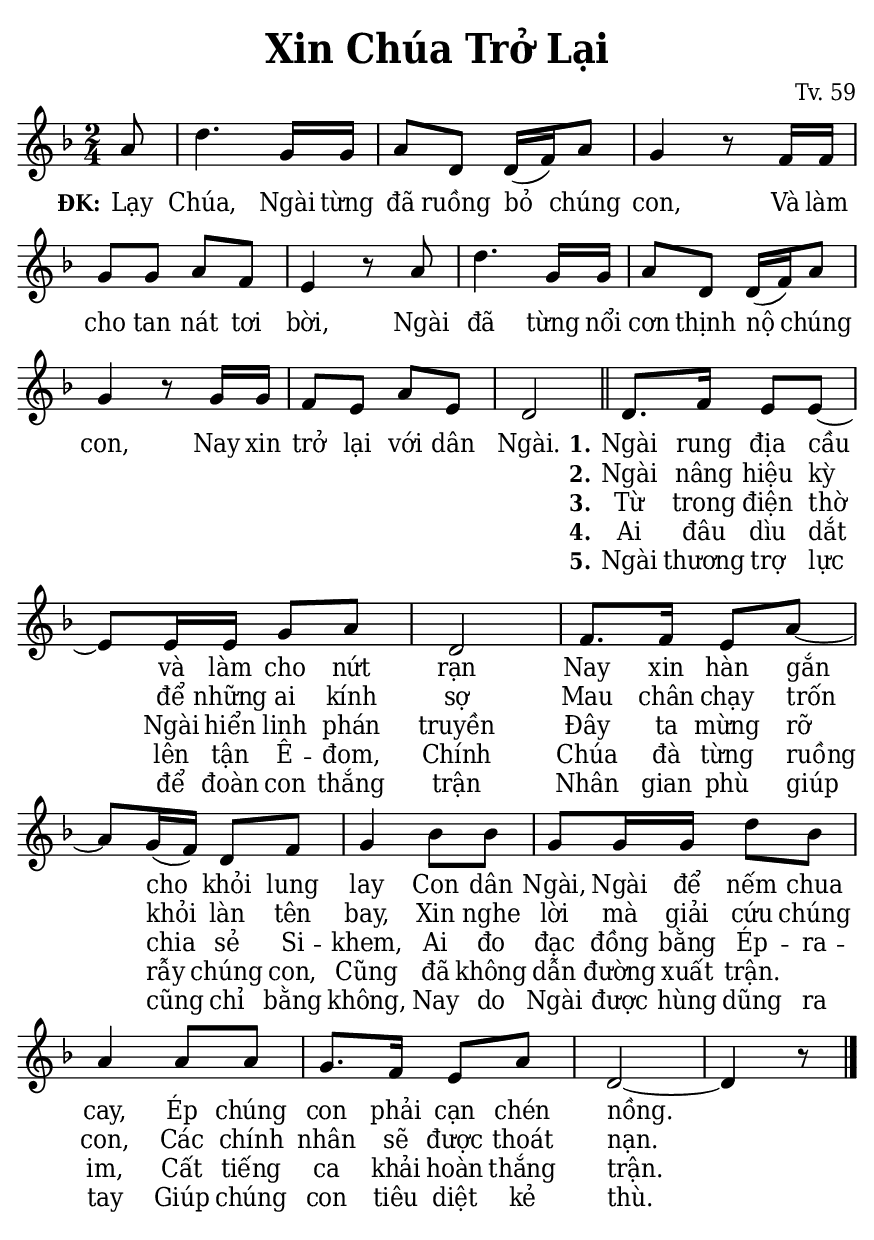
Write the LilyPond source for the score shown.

% Cài đặt chung\
\version "2.22.1"
\include "english.ly"

\header {
  title = \markup { \fontsize #1 "Xin Chúa Trở Lại" }
  composer = "Tv. 59"
  %arranger = "Lm. Kim Long"
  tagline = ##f
}

% Nhạc phiên khúc
nhacPhienKhucSop = \relative c'' {
  \partial 8 a8 |
  d4. g,16 g |
  a8 d, d16 (f) a8 |
  g4 r8 f16 f |
  g8 g a f |
  e4 r8 a |
  d4. g,16 g |
  a8 d, d16 (f) a8 |
  g4 r8 g16 g |
  f8 e a e |
  d2 \bar "||"
  
  d8. f16 e8 e ~ |
  e e16 e g8 a |
  d,2 |
  f8. f16 e8 a ~ |
  a g16 (f) d8 f |
  g4 bf8 bf |
  g g16 g d'8 bf |
  a4 a8 a |
  g8. f16 e8 a |
  d,2 ~ |
  d4 r8 \bar "|."
}

nhacPhienKhucAlto = \relative c' {
  
}

% Lời phiên khúc
loiPhienKhucSop = \lyrics {
  \set stanza = "ĐK:"
  Lạy Chúa, Ngài từng đã ruồng bỏ chúng con,
  Và làm cho tan nát tơi bời,
  Ngài đã từng nổi cơn thịnh nộ chúng con,
  Nay xin trở lại với dân Ngài.
  <<
    {
      \set stanza = "1."
      Ngài rung địa cầu và làm cho nứt rạn
      Nay xin hàn gắn cho khỏi lung lay
      Con dân Ngài, Ngài để nếm chua cay,
      Ép chúng con phải cạn chén nồng.
    }
    \new Lyrics {
	    \set associatedVoice = "beSop"
	    \set stanza = "2."
	    Ngài nâng hiệu kỳ để những ai kính sợ
	    Mau chân chạy trốn khỏi làn tên bay,
	    Xin nghe lời mà giải cứu chúng con,
	    Các chính nhân sẽ được thoát nạn.
    }
    \new Lyrics {
	    \set associatedVoice = "beSop"
	    \set stanza = "3."
	    Từ trong điện thờ Ngài hiển linh phán truyền
	    Đây ta mừng rỡ chia sẻ Si -- khem,
	    Ai đo đạc đồng bằng Ép -- ra -- im,
	    Cất tiếng ca khải hoàn thắng trận.
    }
    \new Lyrics {
	    \set associatedVoice = "beSop"
	    \set stanza = "4."
	    Ai đâu dìu dắt lên tận Ê -- đom,
	    Chính Chúa đà từng ruồng rẫy chúng con,
	    Cũng đã không dẫn đường xuất trận.
    }
    \new Lyrics {
	    \set associatedVoice = "beSop"
	    \set stanza = "5."
	    Ngài thương trợ lực để đoàn con thắng trận
	    Nhân gian phù giúp cũng chỉ bằng không,
	    Nay do Ngài được hùng dũng ra tay
	    Giúp chúng con tiêu diệt kẻ thù.
    }
  >>
}

% Dàn trang
\paper {
  #(set-paper-size "a5")
  top-margin = 3\mm
  bottom-margin = 3\mm
  left-margin = 3\mm
  right-margin = 3\mm
  indent = #0
  #(define fonts
	 (make-pango-font-tree "Deja Vu Serif Condensed"
	 		       "Deja Vu Serif Condensed"
			       "Deja Vu Serif Condensed"
			       (/ 20 20)))
  print-page-number = ##f
  page-count = #1
}

TongNhip = {
  \key f \major \time 2/4
  \set Timing.beamExceptions = #'()
  \set Timing.baseMoment = #(ly:make-moment 1/4)
}

% Đổi kích thước nốt cho bè phụ
notBePhu =
#(define-music-function (font-size music) (number? ly:music?)
   (for-some-music
     (lambda (m)
       (if (music-is-of-type? m 'rhythmic-event)
           (begin
             (set! (ly:music-property m 'tweaks)
                   (cons `(font-size . ,font-size)
                         (ly:music-property m 'tweaks)))
             #t)
           #f))
     music)
   music)

\score {
  \new ChoirStaff <<
    \new Staff \with {
        \consists "Merge_rests_engraver"
        printPartCombineTexts = ##f
      }
      <<
      \new Voice \TongNhip \partCombine 
        \nhacPhienKhucSop
        \notBePhu -1 { \nhacPhienKhucAlto }
      \new NullVoice = beSop \nhacPhienKhucSop
      \new Lyrics \lyricsto beSop \loiPhienKhucSop
      >>
  >>
  \layout {
    %\override Staff.TimeSignature.transparent = ##t
    \override Lyrics.LyricSpace.minimum-distance = #0.5
    \override Score.BarNumber.break-visibility = ##(#f #f #f)
    \override Score.SpacingSpanner.uniform-stretching = ##t
  } 
}
